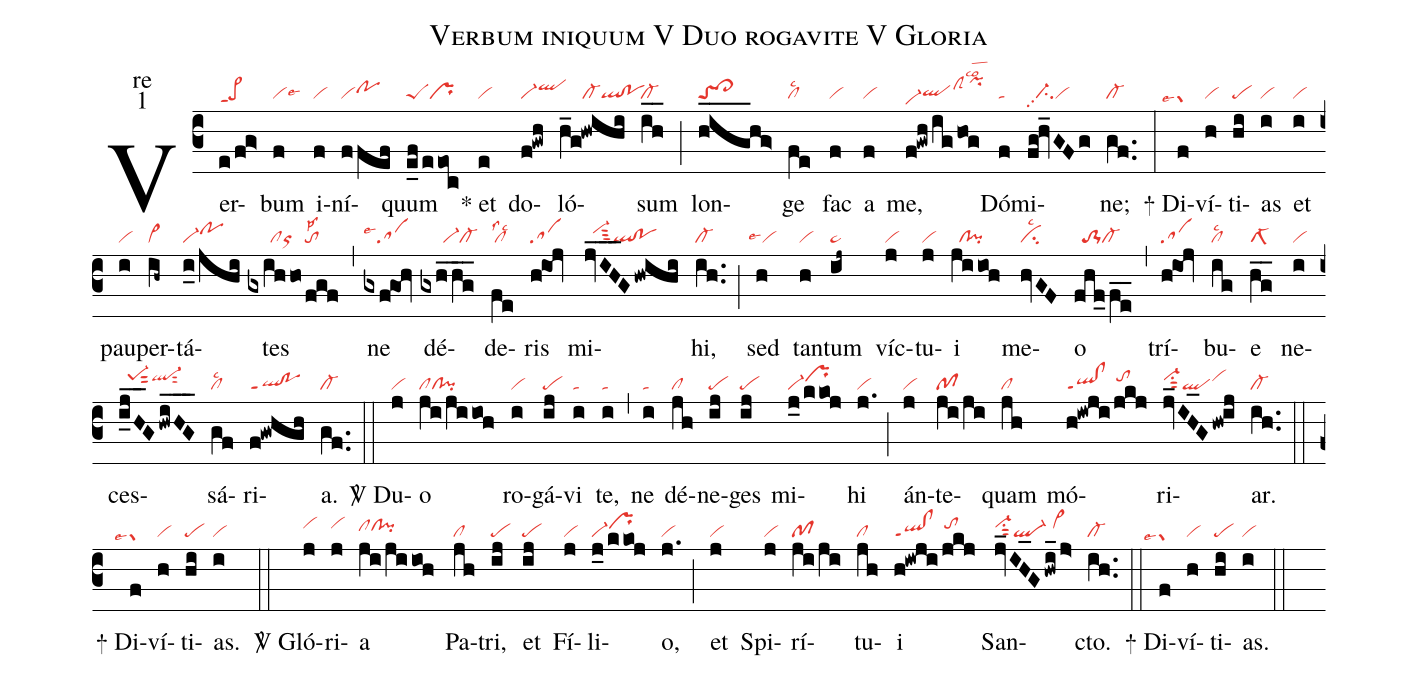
name:Verbum iniquum V Duo rogavite V Gloria;
office-part:re;
mode:1;
nabc-lines:1;
%%
(c3) Ver(e/fg>|pe>ppt1)bum(f|vilse6)
i(f|vi)ní(ffef|vipohh)quum(e_f/eeoc|peSpr) <sp>*</sp>
et(e|vi) do(f!gwh|vi-qlhi)ló(h_g!hwihi|//////cl-ql!po)sum(ih__|cl-) (;)
lon(hig___hg>|toS`ci~hi)ge(fe|cllsc2) fac(f|vi)
a(f|vi) me,(f!gwh/ig/hog|vi-hdqlhgclShipihklsco2)
Dó(f|ta)mi(fg@hv_GFg|//ci-pp2vi)ne;(gf..|cl-) (:)

<sp>+</sp> Di(f|````grlse4)ví(h|vi)ti(hi|pe)as(i|vi)
et(i|vi) pau(i|vi)per(ih~|vi>)tá(i_0/jhi|vi-pohi)tes(gxihho|//////clor|fgf|tolsp2) (,)
ne(gxf!goh|salse4) dé(gxhhg___|//////vi-cl-)de(fe|cllss2lsc2)ris(h@ioj|sa)
mi(jvIH___G/hwihi|//vi-hisut3ql!po)hi,(ih..|cl-) (;)
sed(h|``vilse4) tan(h|vi)tum(ij~|pe~) víc(j|vi)tu(j|vi)i(ji/ioh|//cl!pi)
me(hvGF|cilsc2)o(fhf_/fe__|//to-1cl-) (,)
trí(h@ioj|sa)bu(ig|cllsc2)e(hg__|clS-1)
ne(i|vi)ces(ijH___G/hwiHG___|//pe-1hisut2ql-hisut2)sá(gf|cllsc2)ri(f!gwhgh|ql!poppt1)a.(gf..|cl-) (::)

<sp>V/</sp> Du(j|vi)o(ji/jiioh|clcl!pi) ro(i|vi)gá(ij|pe)vi(i|ta) te,(i|ta) (,)
ne(i|ta) dé(jh|cl)ne(ij|pe)ges(ij|pe) mi(j_0/kkoj|vi-prhi)hi(j.|vi) (;)
án(j|vi)te(ji/ji|pf)quam(jh|cl)
mó(h!iwji/jkj|ql!clppt1//tohi)ri(jv_IH_G/hw!ij|vi-hisu1sut2qlvihi)ar.(ih..|cl-) (::)

<sp>+</sp> Di(f|````grlse4)ví(h|vi)ti(hi|pe)as.(i|vi) (::)

<sp>V/</sp> Gló(j|vihi)ri(j|vihi)a(ji/jiioh|clhhclhh!pihh)
Pa(jh|cl)tri,(ij|pe) et(ij|pe) Fí(j|vi)li(j_0/kkoj|vi-prhi)o,(j.|vi) (;)
et(j|vi) Spi(j|vi)rí(ji/ji|pf)tu(jh|cl)i(h!iwji/jkj|ql!clppt1//tohi)
San(jv_IH_G/hwi_/j>|vi-hisu1sut2ql-/vi>hi)cto.(ih..|cl-) (::)

<sp>+</sp> Di(f|````grlse4)ví(h|vi)ti(hi|pe)as.(i|vi) (::)
